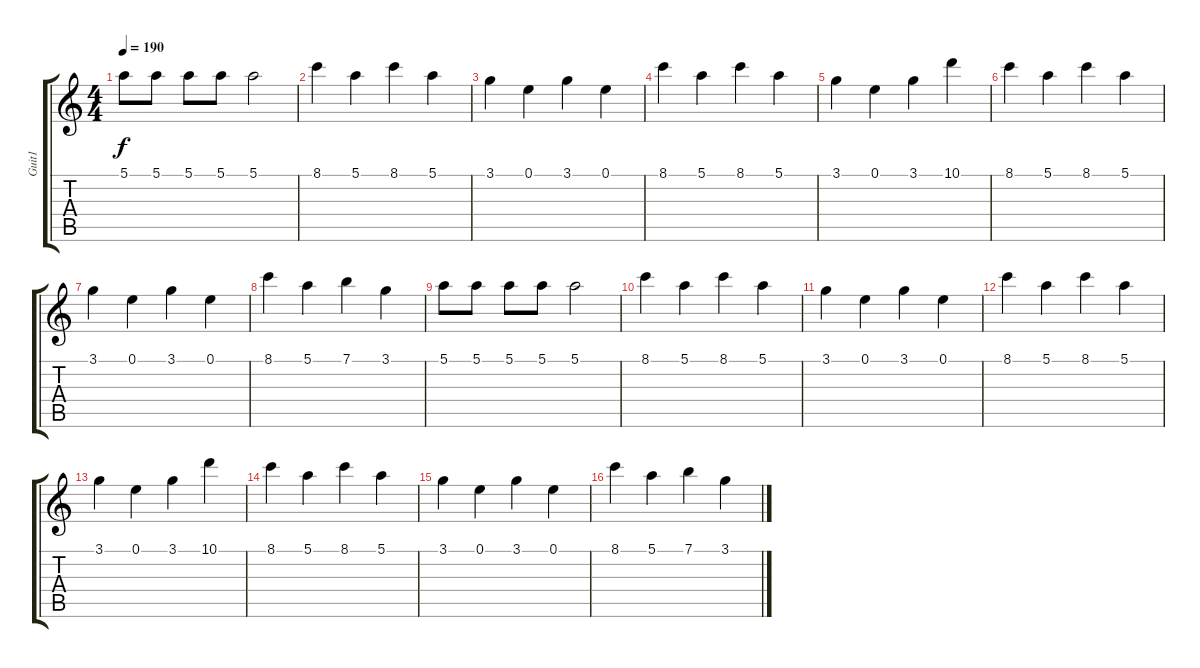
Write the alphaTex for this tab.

\track ("Guit1" "Guit1") {instrument overdrivenguitar}
\staff {score tabs}
\tuning (E4 B3 G3 D3 A2 E2) {hide}
\ts (4 4)
\tempo 190
\clef g2
\ks c
5.1.8{dy f} 5.1.8 5.1.8 5.1.8 5.1.2 |
8.1.4 5.1.4 8.1.4 5.1.4 |
3.1.4 0.1.4 3.1.4 0.1.4 |
8.1.4 5.1.4 8.1.4 5.1.4 |
3.1.4 0.1.4 3.1.4 10.1.4 |
8.1.4 5.1.4 8.1.4 5.1.4 |
3.1.4 0.1.4 3.1.4 0.1.4 |
8.1.4 5.1.4 7.1.4 3.1.4 |
5.1.8 5.1.8 5.1.8 5.1.8 5.1.2 |
8.1.4 5.1.4 8.1.4 5.1.4 |
3.1.4 0.1.4 3.1.4 0.1.4 |
8.1.4 5.1.4 8.1.4 5.1.4 |
3.1.4 0.1.4 3.1.4 10.1.4 |
8.1.4 5.1.4 8.1.4 5.1.4 |
3.1.4 0.1.4 3.1.4 0.1.4 |
8.1.4 5.1.4 7.1.4 3.1.4
